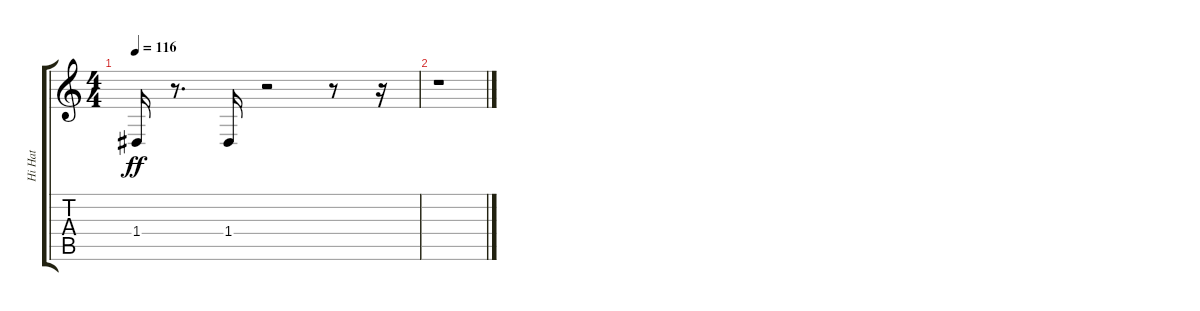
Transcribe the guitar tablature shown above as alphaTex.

\track ("Hi Hat" "Hi Hat") {instrument percussiveorgan}
\staff {score tabs}
\tuning (E4 B3 Gb3 D3 A2 E2) {hide}
\ts (4 4)
\tempo 116
\clef g2
\ks c
1.4.16{dy ff} r.8{d} 1.4.16 r.2 r.8 r.16 |
r.1
